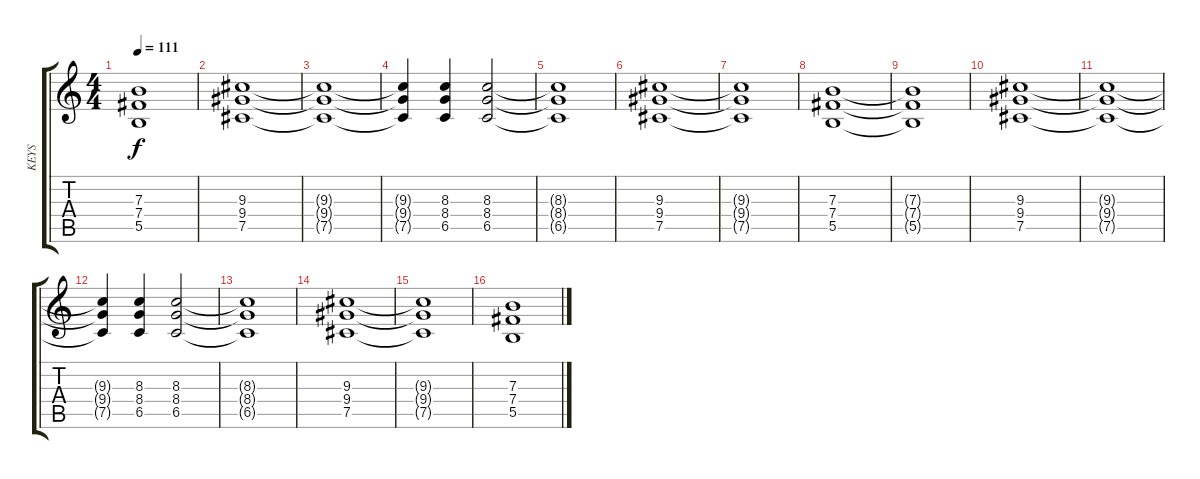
\track ("KEYS" "KEYS") {instrument acousticguitarsteel}
\staff {score tabs}
\tuning (Db4 Ab3 E3 B2 Gb2 Db2) {hide}
\ts (4 4)
\tempo 111
\clef g2
\ks c
(7.3{t} 7.4{t} 5.5{t}).1{dy f} |
(9.3 9.4 7.5).1 |
(9.3{t} 9.4{t} 7.5{t}).1 |
(9.3{t} 9.4{t} 7.5{t}).4 (8.3 8.4 6.5).4 (8.3 8.4 6.5).2 |
(8.3{t} 8.4{t} 6.5{t}).1 |
(9.3 9.4 7.5).1 |
(9.3{t} 9.4{t} 7.5{t}).1 |
(7.3 7.4 5.5).1 |
(7.3{t} 7.4{t} 5.5{t}).1 |
(9.3 9.4 7.5).1 |
(9.3{t} 9.4{t} 7.5{t}).1 |
(9.3{t} 9.4{t} 7.5{t}).4 (8.3 8.4 6.5).4 (8.3 8.4 6.5).2 |
(8.3{t} 8.4{t} 6.5{t}).1 |
(9.3 9.4 7.5).1 |
(9.3{t} 9.4{t} 7.5{t}).1 |
(7.3 7.4 5.5).1
